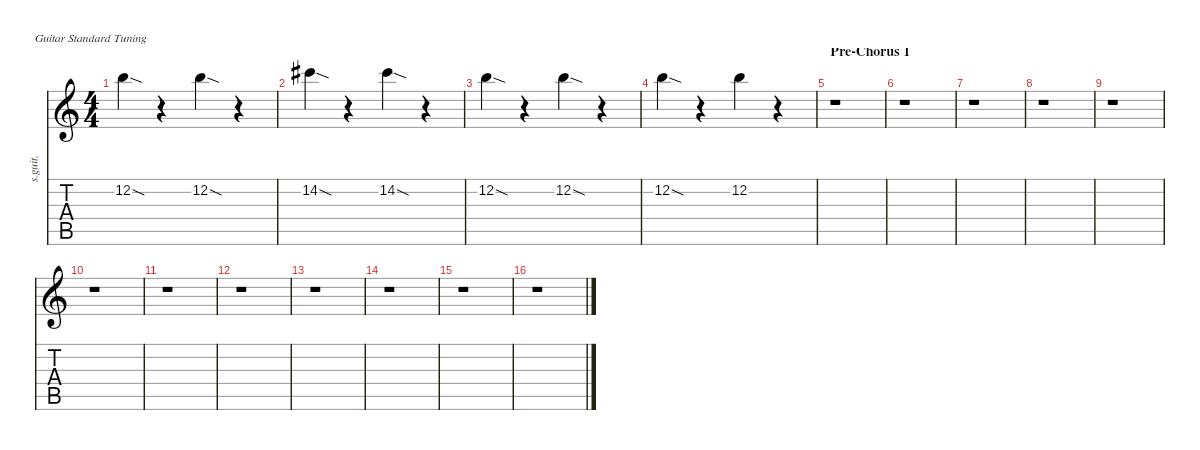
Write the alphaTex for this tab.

\defaultSystemsLayout 4
\hideDynamics
\bracketExtendMode nobrackets
\track ("David Gilmour - Rhythm Guitar" "s.guit.") {instrument distortionguitar}
\staff {score tabs}
\tuning (E4 B3 G3 D3 A2 E2)
\ts (4 4)
\tempo (64 hide)
\clef g2
\ks c
12.2{sod}.4{lyrics (0 "") lyrics (1 "") lyrics (2 "") lyrics (3 "") lyrics (4 "") dy f} r.4 12.2{sod}.4{lyrics (0 "") lyrics (1 "") lyrics (2 "") lyrics (3 "") lyrics (4 "")} r.4 |
14.2{sod acc #}.4{lyrics (0 "") lyrics (1 "") lyrics (2 "") lyrics (3 "") lyrics (4 "")} r.4 14.2{sod acc #}.4{lyrics (0 "") lyrics (1 "") lyrics (2 "") lyrics (3 "") lyrics (4 "")} r.4 |
12.2{sod}.4{lyrics (0 "") lyrics (1 "") lyrics (2 "") lyrics (3 "") lyrics (4 "")} r.4 12.2{sod}.4{lyrics (0 "") lyrics (1 "") lyrics (2 "") lyrics (3 "") lyrics (4 "")} r.4 |
12.2{sod}.4{lyrics (0 "") lyrics (1 "") lyrics (2 "") lyrics (3 "") lyrics (4 "")} r.4 12.2.4{lyrics (0 "") lyrics (1 "") lyrics (2 "") lyrics (3 "") lyrics (4 "")} r.4 |
\section ("" "Pre-Chorus 1")
r.1 |
r.1 |
r.1 |
r.1 |
r.1 |
r.1 |
r.1 |
r.1 |
r.1 |
r.1 |
r.1 |
r.1
